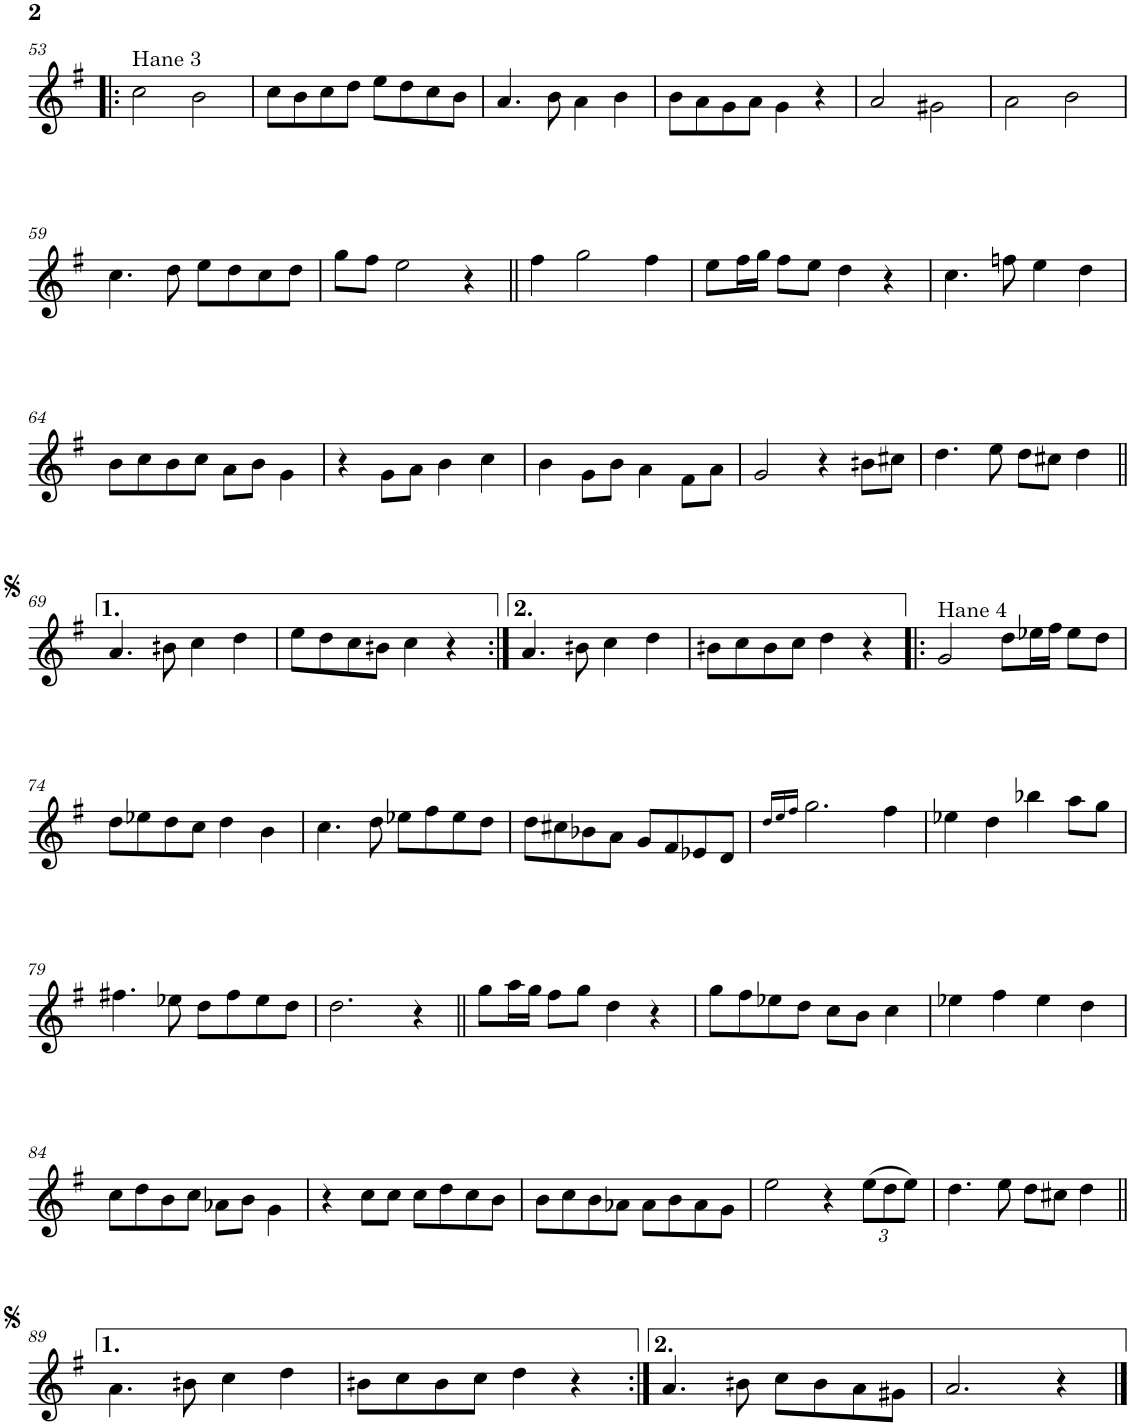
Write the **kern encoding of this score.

**kern
*part1
*staff1
*I"Voice
*I'Vo.
!!LO:PB:g=z
*clefG2
*k[f#]
*M4/4
*met(c)
=53!|:
!LO:TX:a:t=Hane 3
2cc\
2b\
=54
8cc\L
8b\
8cc\
8dd\J
8ee\L
8dd\
8cc\
8b\J
=55
4.a/
8b\
4a\
4b\
=56
8b\L
8a\
8g\
8a\J
4g\
4r
=57
2a/
2g#X\
=58
2a\
2b\
!!LO:LB:g=z
=59
4.cc\
8dd\
8ee\L
8dd\
8cc\
8dd\J
=60
8gg\L
8ff#\J
2ee\
4r
=61||
4ff#\
2gg\
4ff#\
=62
8ee\L
16ff#\L
16gg\JJ
8ff#\L
8ee\J
4dd\
4r
=63
4.cc\
8ffn\
4ee\
4dd\
!!LO:LB:g=z
=64
8b\L
8cc\
8b\
8cc\J
8a\L
8b\J
4g\
=65
4r
8g\L
8a\J
4b\
4cc\
=66
4b\
8g\L
8b\J
4a\
8f#\L
8a\J
=67
2g/
4r
8bn\L
8cc#X\J
=68
4.dd\
8ee\
8dd\L
8cc#X\J
4dd\
!!LO:LB:g=z
=69||
4.a/
8bn\
4cc\
4dd\
=70
8ee\L
8dd\
8cc\
8bn\J
4cc\
4r
=71:|!
4.a/
8bn\
4cc\
4dd\
=72
8bn\L
8cc\
8b\
8cc\J
4dd\
4r
=73!|:
!LO:TX:a:t=Hane 4
2g/
8dd\L
16ee-X\L
16ff#\JJ
8ee-\L
8dd\J
!!LO:LB:g=z
=74
8dd\L
8ee-X\
8dd\
8cc\J
4dd\
4b\
=75
4.cc\
8dd\
8ee-X\L
8ff#\
8ee-\
8dd\J
=76
8dd\L
8cc#X\
8b-X\
8a\J
8g/L
8f#/
8e-X/
8d/J
=77
16qdd/LL
16qee/
16qff#/JJ
2.gg\
4ff#\
=78
4ee-X\
4dd\
4bb-X\
8aa\L
8gg\J
!!LO:LB:g=z
=79
4.ff#X\
8ee-X\
8dd\L
8ff#\
8ee-\
8dd\J
=80
2.dd\
4r
=81||
8gg\L
16aa\L
16gg\JJ
8ff#\L
8gg\J
4dd\
4r
=82
8gg\L
8ff#\
8ee-X\
8dd\J
8cc\L
8b\J
4cc\
=83
4ee-X\
4ff#\
4ee-\
4dd\
!!LO:LB:g=z
=84
8cc\L
8dd\
8b\
8cc\J
8a-X\L
8b\J
4g\
=85
4r
8cc\L
8cc\J
8cc\L
8dd\
8cc\
8b\J
=86
8b\L
8cc\
8b\
8a-X\J
8a-\L
8b\
8a-\
8g\J
=87
2ee\
4r
*Xbrackettup
(12ee\L
12dd\
12ee\J)
=88
4.dd\
8ee\
8dd\L
8cc#X\J
4dd\
!!LO:LB:g=z
=89||
4.a\
8bn\
4cc\
4dd\
=90
8bn\L
8cc\
8b\
8cc\J
4dd\
4r
=91:|!
4.a/
8bn\
8cc\L
8b\
8a\
8g#X\J
=92
2.a/
4r
==
*-
